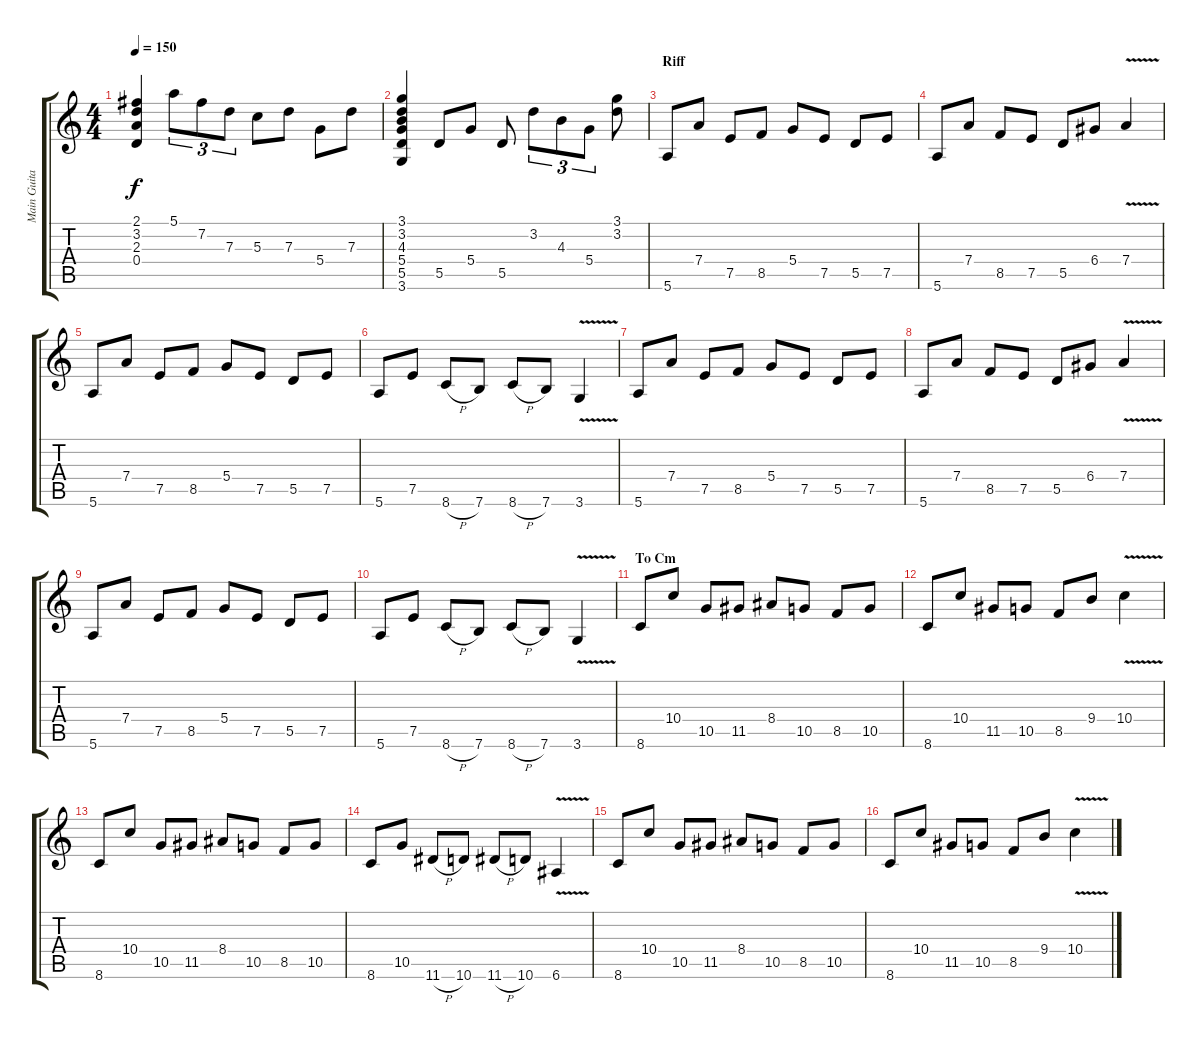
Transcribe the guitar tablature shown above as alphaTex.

\track ("Main Guitar" "Main Guita") {instrument overdrivenguitar}
\staff {score tabs}
\tuning (E4 B3 G3 D3 A2 E2) {hide}
\ts (4 4)
\tempo 150
\clef g2
\ks c
(2.1 3.2 2.3 0.4).4{dy f} 5.1.8{tu (3 2)} 7.2.8{tu (3 2)} 7.3.8{tu (3 2)} 5.3.8 7.3.8 5.4.8 7.3.8 |
(3.1 3.2 4.3 5.4 5.5 3.6).4 5.5.8 5.4.8 5.5.8 3.2.8{tu (3 2)} 4.3.8{tu (3 2)} 5.4.8{tu (3 2)} (3.1 3.2).8 |
\section ("" "Riff")
5.6.8 7.4.8 7.5.8 8.5.8 5.4.8 7.5.8 5.5.8 7.5.8 |
5.6.8 7.4.8 8.5.8 7.5.8 5.5.8 6.4.8 7.4{v}.4 |
5.6.8 7.4.8 7.5.8 8.5.8 5.4.8 7.5.8 5.5.8 7.5.8 |
5.6.8 7.5.8 8.6{h}.8 7.6.8 8.6{h}.8 7.6.8 3.6{v}.4 |
5.6.8 7.4.8 7.5.8 8.5.8 5.4.8 7.5.8 5.5.8 7.5.8 |
5.6.8 7.4.8 8.5.8 7.5.8 5.5.8 6.4.8 7.4{v}.4 |
5.6.8 7.4.8 7.5.8 8.5.8 5.4.8 7.5.8 5.5.8 7.5.8 |
5.6.8 7.5.8 8.6{h}.8 7.6.8 8.6{h}.8 7.6.8 3.6{v}.4 |
\section ("" "To Cm")
8.6.8 10.4.8 10.5.8 11.5.8 8.4.8 10.5.8 8.5.8 10.5.8 |
8.6.8 10.4.8 11.5.8 10.5.8 8.5.8 9.4.8 10.4{v}.4 |
8.6.8 10.4.8 10.5.8 11.5.8 8.4.8 10.5.8 8.5.8 10.5.8 |
8.6.8 10.5.8 11.6{h}.8 10.6.8 11.6{h}.8 10.6.8 6.6{v}.4 |
8.6.8 10.4.8 10.5.8 11.5.8 8.4.8 10.5.8 8.5.8 10.5.8 |
8.6.8 10.4.8 11.5.8 10.5.8 8.5.8 9.4.8 10.4{v}.4
